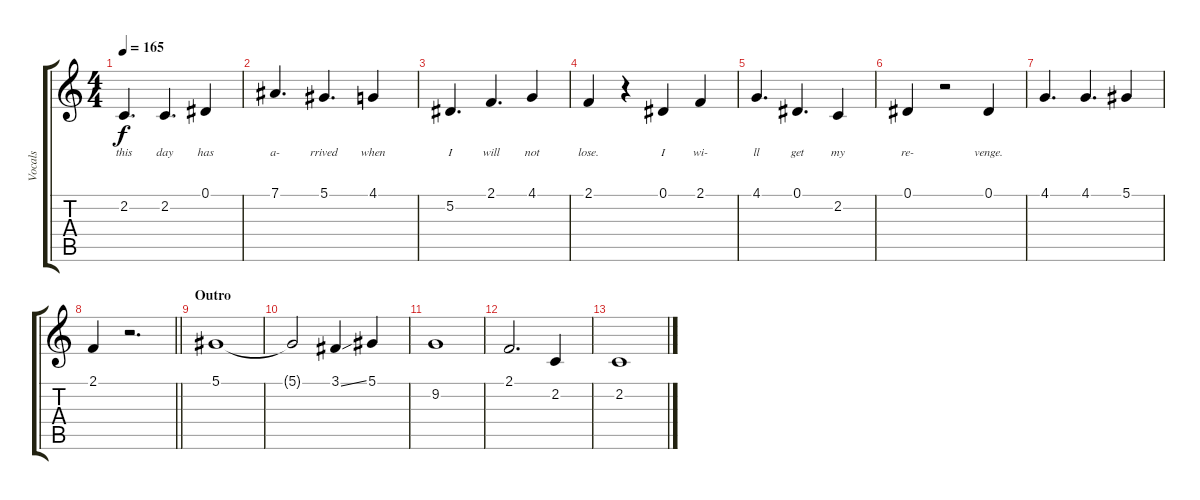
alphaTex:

\track ("Vocals" "Vocals") {instrument lead6voice}
\staff {score tabs}
\tuning (Eb4 Bb3 Gb3 Db3 Ab2 Eb2) {hide}
\ts (4 4)
\tempo 165
\clef g2
\ks c
2.2.4{d lyrics (0 "this") lyrics (1 "") lyrics (2 "") lyrics (3 "") lyrics (4 "") dy f} 2.2.4{d lyrics (0 "day") lyrics (1 "") lyrics (2 "") lyrics (3 "") lyrics (4 "")} 0.1.4{lyrics (0 "has") lyrics (1 "") lyrics (2 "") lyrics (3 "") lyrics (4 "")} |
7.1.4{d lyrics (0 "a-") lyrics (1 "") lyrics (2 "") lyrics (3 "") lyrics (4 "")} 5.1.4{d lyrics (0 "rrived") lyrics (1 "") lyrics (2 "") lyrics (3 "") lyrics (4 "")} 4.1.4{lyrics (0 "when") lyrics (1 "") lyrics (2 "") lyrics (3 "") lyrics (4 "")} |
5.2.4{d lyrics (0 "I") lyrics (1 "") lyrics (2 "") lyrics (3 "") lyrics (4 "")} 2.1.4{d lyrics (0 "will") lyrics (1 "") lyrics (2 "") lyrics (3 "") lyrics (4 "")} 4.1.4{lyrics (0 "not") lyrics (1 "") lyrics (2 "") lyrics (3 "") lyrics (4 "")} |
2.1.4{lyrics (0 "lose.") lyrics (1 "") lyrics (2 "") lyrics (3 "") lyrics (4 "")} r.4 0.1.4{lyrics (0 "I") lyrics (1 "") lyrics (2 "") lyrics (3 "") lyrics (4 "")} 2.1.4{lyrics (0 "wi-") lyrics (1 "") lyrics (2 "") lyrics (3 "") lyrics (4 "")} |
4.1.4{d lyrics (0 "ll") lyrics (1 "") lyrics (2 "") lyrics (3 "") lyrics (4 "")} 0.1.4{d lyrics (0 "get") lyrics (1 "") lyrics (2 "") lyrics (3 "") lyrics (4 "")} 2.2.4{lyrics (0 "my") lyrics (1 "") lyrics (2 "") lyrics (3 "") lyrics (4 "")} |
0.1.4{lyrics (0 "re-") lyrics (1 "") lyrics (2 "") lyrics (3 "") lyrics (4 "")} r.2 0.1.4{lyrics (0 "venge.") lyrics (1 "") lyrics (2 "") lyrics (3 "") lyrics (4 "")} |
4.1.4{d} 4.1.4{d} 5.1.4 |
\barLineRight lightlight
2.1.4 r.2{d} |
\section ("" "Outro")
5.1.1 |
5.1{t}.2 3.1{ss}.4 5.1.4 |
9.2.1 |
2.1.2{d} 2.2.4 |
2.2.1
